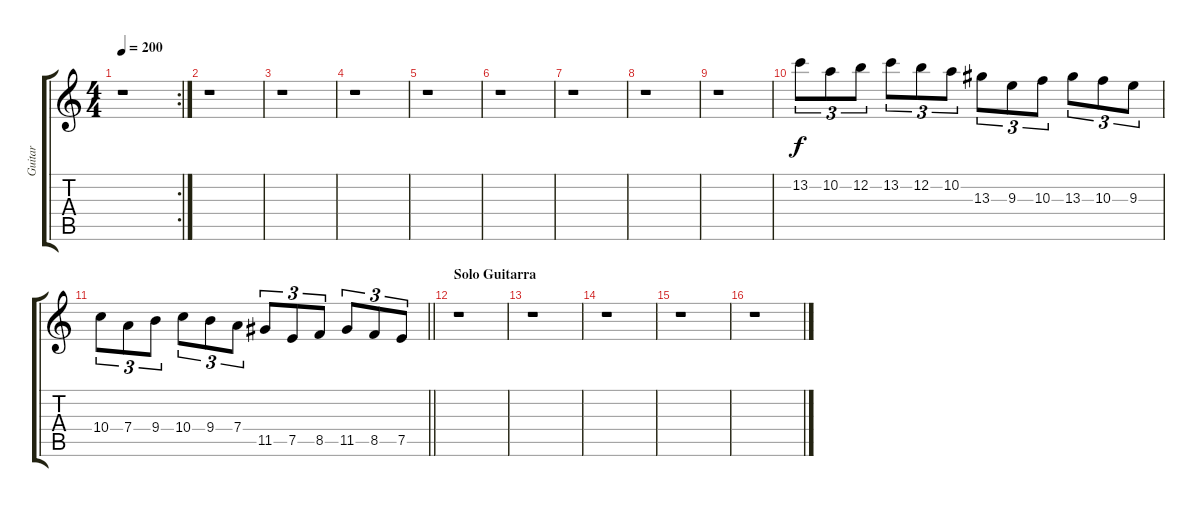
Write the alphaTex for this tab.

\track ("Guitar" "Guitar") {instrument distortionguitar}
\staff {score tabs}
\tuning (E4 B3 G3 D3 A2 E2) {hide}
\rc 2
\ts (4 4)
\tempo 200
\clef g2
\ks c
r.1{dy f} |
r.1 |
r.1 |
r.1 |
r.1 |
r.1 |
r.1 |
r.1 |
r.1 |
13.2.8{tu (3 2)} 10.2.8{tu (3 2)} 12.2.8{tu (3 2)} 13.2.8{tu (3 2)} 12.2.8{tu (3 2)} 10.2.8{tu (3 2)} 13.3.8{tu (3 2)} 9.3.8{tu (3 2)} 10.3.8{tu (3 2)} 13.3.8{tu (3 2)} 10.3.8{tu (3 2)} 9.3.8{tu (3 2)} |
\barLineRight lightlight
10.4.8{tu (3 2)} 7.4.8{tu (3 2)} 9.4.8{tu (3 2)} 10.4.8{tu (3 2)} 9.4.8{tu (3 2)} 7.4.8{tu (3 2)} 11.5.8{tu (3 2)} 7.5.8{tu (3 2)} 8.5.8{tu (3 2)} 11.5.8{tu (3 2)} 8.5.8{tu (3 2)} 7.5.8{tu (3 2)} |
\section ("" "Solo Guitarra")
r.1 |
r.1 |
r.1 |
r.1 |
r.1
